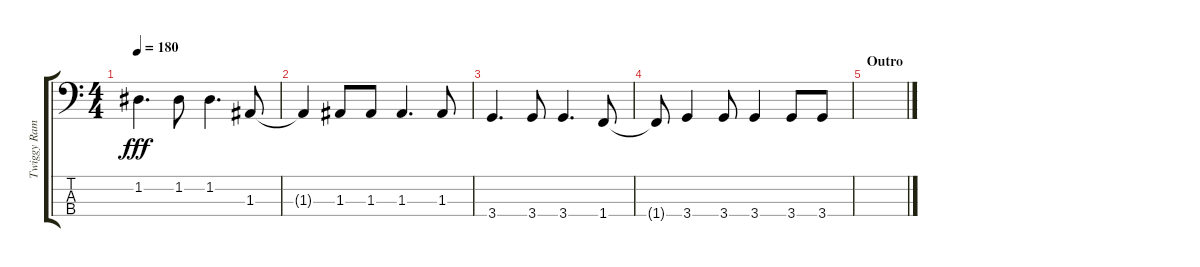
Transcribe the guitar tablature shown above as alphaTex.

\track ("Twiggy Ramirez" "Twiggy Ram") {instrument electricbassfinger}
\staff {score tabs}
\tuning (G2 D2 A1 E1) {hide}
\ts (4 4)
\tempo 180
\clef f4
\ks c
1.2.4{d dy fff} 1.2.8 1.2.4{d} 1.3.8 |
1.3{t}.4 1.3.8 1.3.8 1.3.4{d} 1.3.8 |
3.4.4{d} 3.4.8 3.4.4{d} 1.4.8 |
1.4{t}.8 3.4.4 3.4.8 3.4.4 3.4.8 3.4.8 |
\section ("" "Outro")
